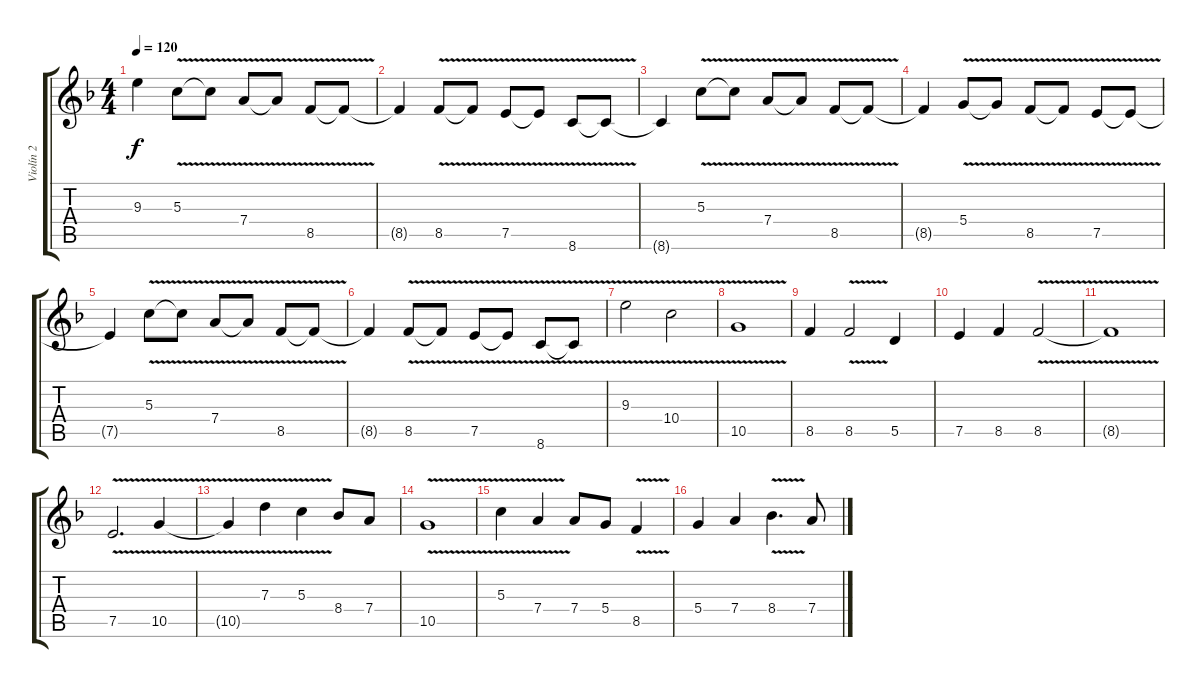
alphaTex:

\track ("Violín 2" "Violín 2") {instrument overdrivenguitar}
\staff {score tabs}
\tuning (E4 B3 G3 D3 A2 E2) {hide}
\ts (4 4)
\tempo 120
\clef g2
\ks f
9.3{t}.4{dy f} 5.3{v}.8 5.3{t}.8 7.4{v}.8 7.4{t}.8 8.5{v}.8 8.5{t}.8 |
8.5{t}.4 8.5{v}.8 8.5{t}.8 7.5{v}.8 7.5{t}.8 8.6{v}.8 8.6{t}.8 |
8.6{t}.4 5.3{v}.8 5.3{t}.8 7.4{v}.8 7.4{t}.8 8.5{v}.8 8.5{t}.8 |
8.5{t}.4 5.4{v}.8 5.4{t}.8 8.5{v}.8 8.5{t}.8 7.5{v}.8 7.5{t}.8 |
7.5{t}.4 5.3{v}.8 5.3{t}.8 7.4{v}.8 7.4{t}.8 8.5{v}.8 8.5{t}.8 |
8.5{t}.4 8.5{v}.8 8.5{t}.8 7.5{v}.8 7.5{t}.8 8.6{v}.8 8.6{t}.8 |
9.3{v}.2 10.4{v}.2 |
10.5{v}.1 |
8.5.4 8.5{v}.2 5.5.4 |
7.5.4 8.5.4 8.5{v}.2 |
8.5{t}.1 |
7.5{v}.2{d} 10.5{v}.4 |
10.5{t}.4 7.3{v}.4 5.3{v}.4 8.4.8 7.4.8 |
10.5{v}.1 |
5.3{v}.4 7.4{v}.4 7.4.8 5.4.8 8.5{v}.4 |
5.4.4 7.4.4 8.4{v}.4{d} 7.4.8
